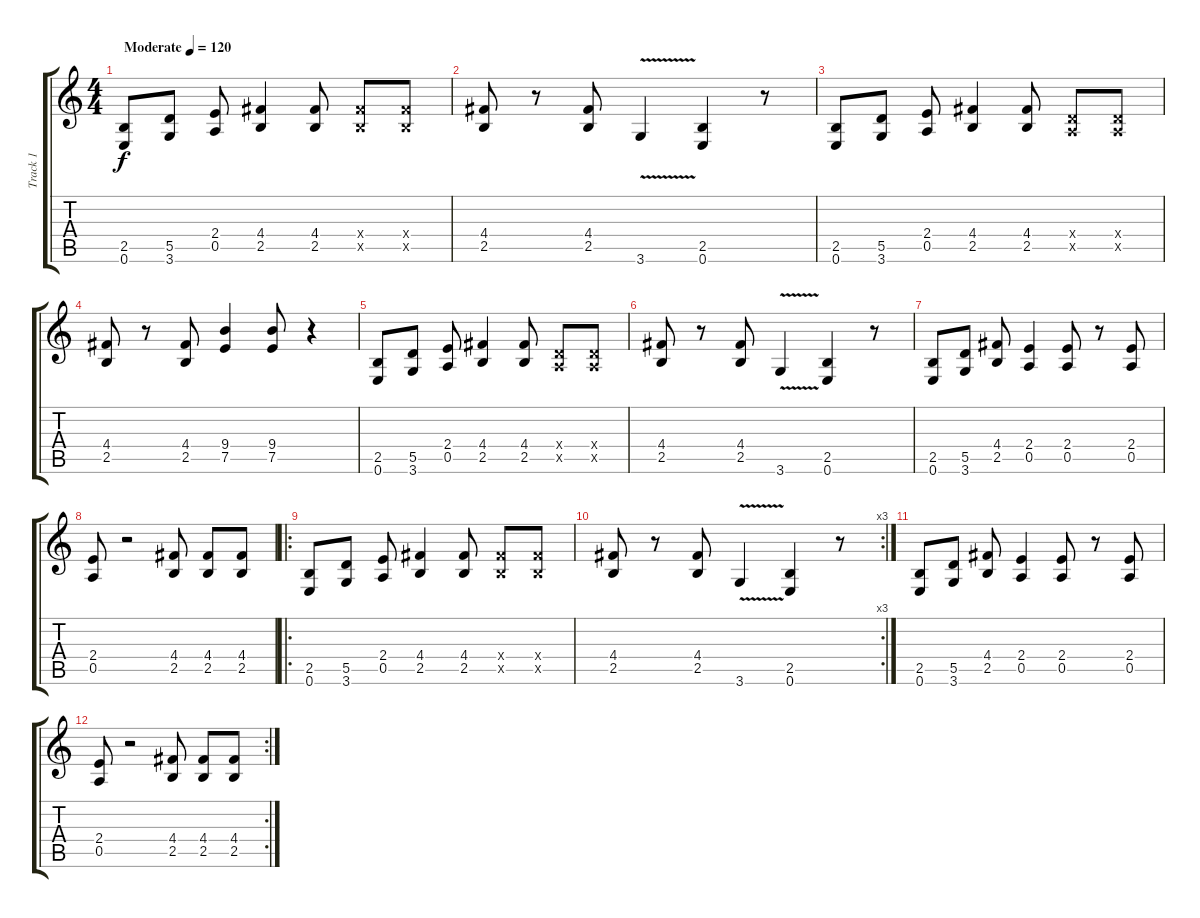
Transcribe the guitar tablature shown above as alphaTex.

\track ("Track 1" "Track 1") {instrument overdrivenguitar}
\staff {score tabs}
\tuning (E4 B3 G3 D3 A2 E2) {hide}
\ts (4 4)
\tempo (120 "Moderate")
\clef g2
\ks c
(2.5 0.6).8{dy f instrument overdrivenguitar} (5.5 3.6).8 (2.4 0.5).8 (4.4 2.5).4 (4.4 2.5).8 (4.4{x} 2.5{x}).8 (4.4{x} 2.5{x}).8 |
(4.4 2.5).8 r.8 (4.4 2.5).8 3.6{v}.4 (2.5 0.6).4 r.8 |
(2.5 0.6).8 (5.5 3.6).8 (2.4 0.5).8 (4.4 2.5).4 (4.4 2.5).8 (0.4{x} 0.5{x}).8 (0.4{x} 0.5{x}).8 |
(4.4 2.5).8 r.8 (4.4 2.5).8 (9.4 7.5).4 (9.4 7.5).8 r.4 |
(2.5 0.6).8 (5.5 3.6).8 (2.4 0.5).8 (4.4 2.5).4 (4.4 2.5).8 (0.4{x} 0.5{x}).8 (0.4{x} 0.5{x}).8 |
(4.4 2.5).8 r.8 (4.4 2.5).8 3.6{v}.4 (2.5 0.6).4 r.8 |
(2.5 0.6).8 (5.5 3.6).8 (4.4 2.5).8 (2.4 0.5).4 (2.4 0.5).8 r.8 (2.4 0.5).8 |
(2.4 0.5).8 r.2 (4.4 2.5).8 (4.4 2.5).8 (4.4 2.5).8 |
\ro
(2.5 0.6).8 (5.5 3.6).8 (2.4 0.5).8 (4.4 2.5).4 (4.4 2.5).8 (4.4{x} 2.5{x}).8 (4.4{x} 2.5{x}).8 |
\rc 3
(4.4 2.5).8 r.8 (4.4 2.5).8 3.6{v}.4 (2.5 0.6).4 r.8 |
(2.5 0.6).8 (5.5 3.6).8 (4.4 2.5).8 (2.4 0.5).4 (2.4 0.5).8 r.8 (2.4 0.5).8 |
\rc 2
(2.4 0.5).8 r.2 (4.4 2.5).8 (4.4 2.5).8 (4.4 2.5).8
